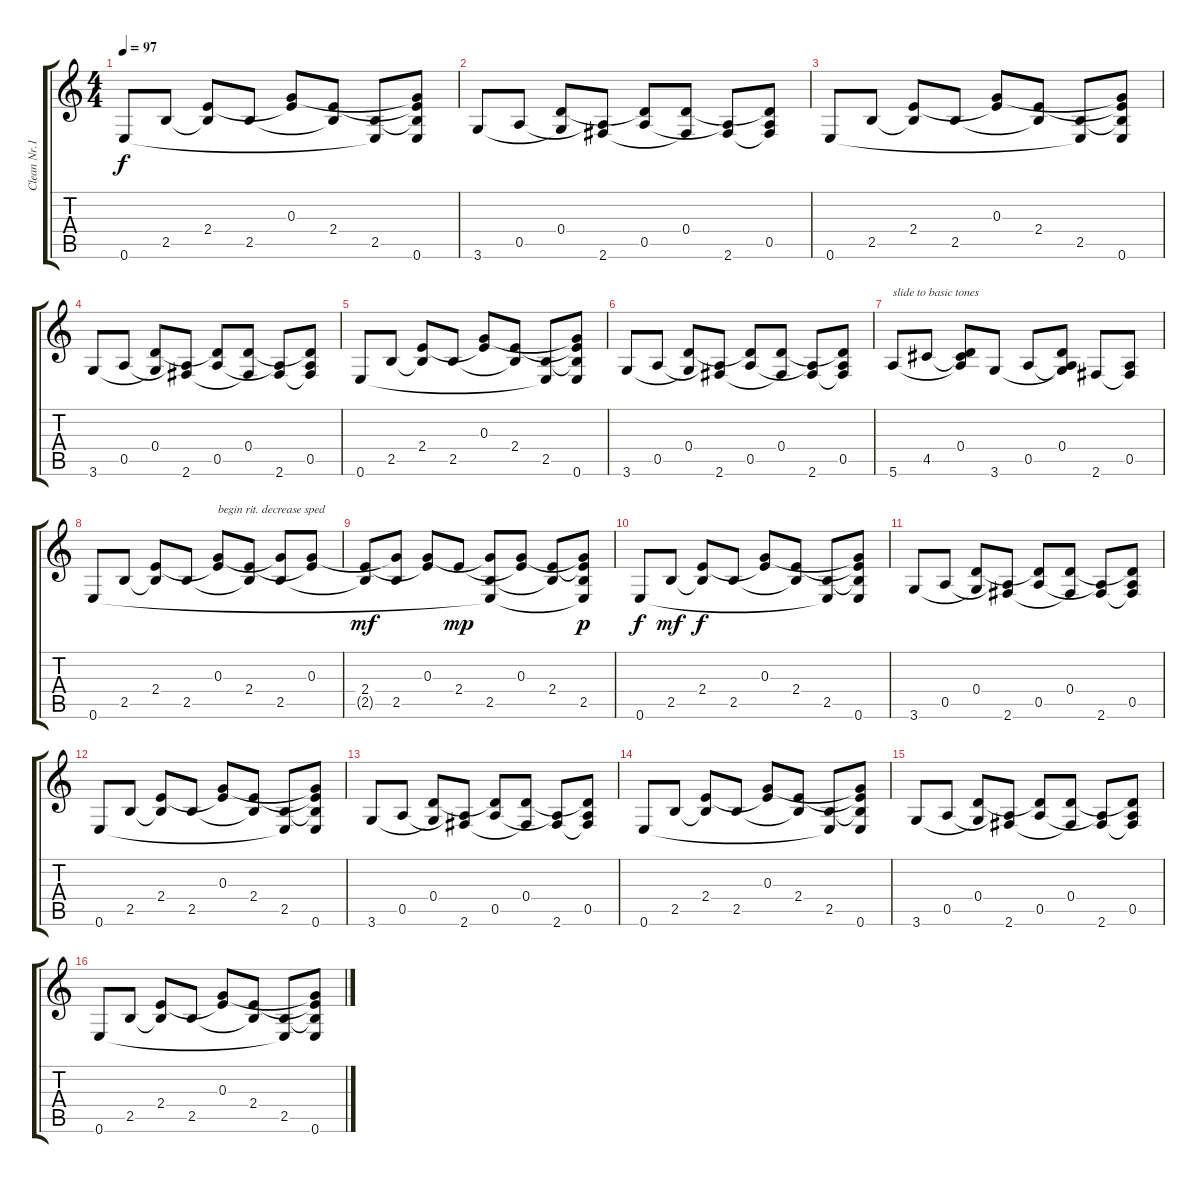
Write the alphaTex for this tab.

\track ("Clean Nr.1" "Clean Nr.1") {instrument electricguitarjazz}
\staff {score tabs}
\tuning (E4 B3 G3 D3 A2 E2) {hide}
\ts (4 4)
\tempo 97
\clef g2
\ks c
0.6.8{dy f instrument electricguitarjazz} 2.5.8 (2.4 2.5{t}).8 2.5.8 (0.3 2.4{t}).8 (2.4 2.5{t}).8 (2.5 0.6{t}).8 (0.3{t} 2.4{t} 2.5{t} 0.6).8 |
3.6.8 0.5.8 (0.4 3.6{t}).8 (0.5{t} 2.6).8 (0.4{t} 0.5).8 (0.4 2.6{t}).8 (0.5{t} 2.6).8 (0.4{t} 0.5 2.6{t}).8 |
0.6.8 2.5.8 (2.4 2.5{t}).8 2.5.8 (0.3 2.4{t}).8 (2.4 2.5{t}).8 (2.5 0.6{t}).8 (0.3{t} 2.4{t} 2.5{t} 0.6).8 |
3.6.8 0.5.8 (0.4 3.6{t}).8 (0.5{t} 2.6).8 (0.4{t} 0.5).8 (0.4 2.6{t}).8 (0.5{t} 2.6).8 (0.4{t} 0.5 2.6{t}).8 |
0.6.8 2.5.8 (2.4 2.5{t}).8 2.5.8 (0.3 2.4{t}).8 (2.4 2.5{t}).8 (2.5 0.6{t}).8 (0.3{t} 2.4{t} 2.5{t} 0.6).8 |
3.6.8 0.5.8 (0.4 3.6{t}).8 (0.5{t} 2.6).8 (0.4{t} 0.5).8 (0.4 2.6{t}).8 (0.5{t} 2.6).8 (0.4{t} 0.5 2.6{t}).8 |
5.6.8{txt "slide to basic tones"} 4.5.8 (0.4 4.5{t} 5.6{t}).8 3.6.8 0.5.8 (0.4 0.5{t} 3.6{t}).8 2.6.8 (0.5 2.6{t}).8 |
0.6.8 2.5.8 (2.4 2.5{t}).8 2.5.8 (0.3 2.4{t}).8{txt "begin rit. decrease sped"} (2.4 2.5{t}).8 (0.3{t} 2.5).8 (0.3 2.4{t}).8 |
(2.4 2.5{t}).8{dy mf} (0.3{t} 2.5).8 (0.3 2.4{t}).8 2.4.8{dy mp} (0.3{t} 2.5 0.6{t}).8 (0.3 2.4{t}).8 (2.4 2.5{t}).8 (0.3{t} 2.4{t} 2.5 0.6{t}).8{dy p} |
0.6.8{dy f} 2.5.8{dy mf} (2.4 2.5{t}).8{dy f} 2.5.8 (0.3 2.4{t}).8 (2.4 2.5{t}).8 (2.5 0.6{t}).8 (0.3{t} 2.4{t} 2.5{t} 0.6).8 |
3.6.8 0.5.8 (0.4 3.6{t}).8 (0.5{t} 2.6).8 (0.4{t} 0.5).8 (0.4 2.6{t}).8 (0.5{t} 2.6).8 (0.4{t} 0.5 2.6{t}).8 |
0.6.8 2.5.8 (2.4 2.5{t}).8 2.5.8 (0.3 2.4{t}).8 (2.4 2.5{t}).8 (2.5 0.6{t}).8 (0.3{t} 2.4{t} 2.5{t} 0.6).8 |
3.6.8 0.5.8 (0.4 3.6{t}).8 (0.5{t} 2.6).8 (0.4{t} 0.5).8 (0.4 2.6{t}).8 (0.5{t} 2.6).8 (0.4{t} 0.5 2.6{t}).8 |
0.6.8 2.5.8 (2.4 2.5{t}).8 2.5.8 (0.3 2.4{t}).8 (2.4 2.5{t}).8 (2.5 0.6{t}).8 (0.3{t} 2.4{t} 2.5{t} 0.6).8 |
3.6.8 0.5.8 (0.4 3.6{t}).8 (0.5{t} 2.6).8 (0.4{t} 0.5).8 (0.4 2.6{t}).8 (0.5{t} 2.6).8 (0.4{t} 0.5 2.6{t}).8 |
0.6.8 2.5.8 (2.4 2.5{t}).8 2.5.8 (0.3 2.4{t}).8 (2.4 2.5{t}).8 (2.5 0.6{t}).8 (0.3{t} 2.4{t} 2.5{t} 0.6).8
